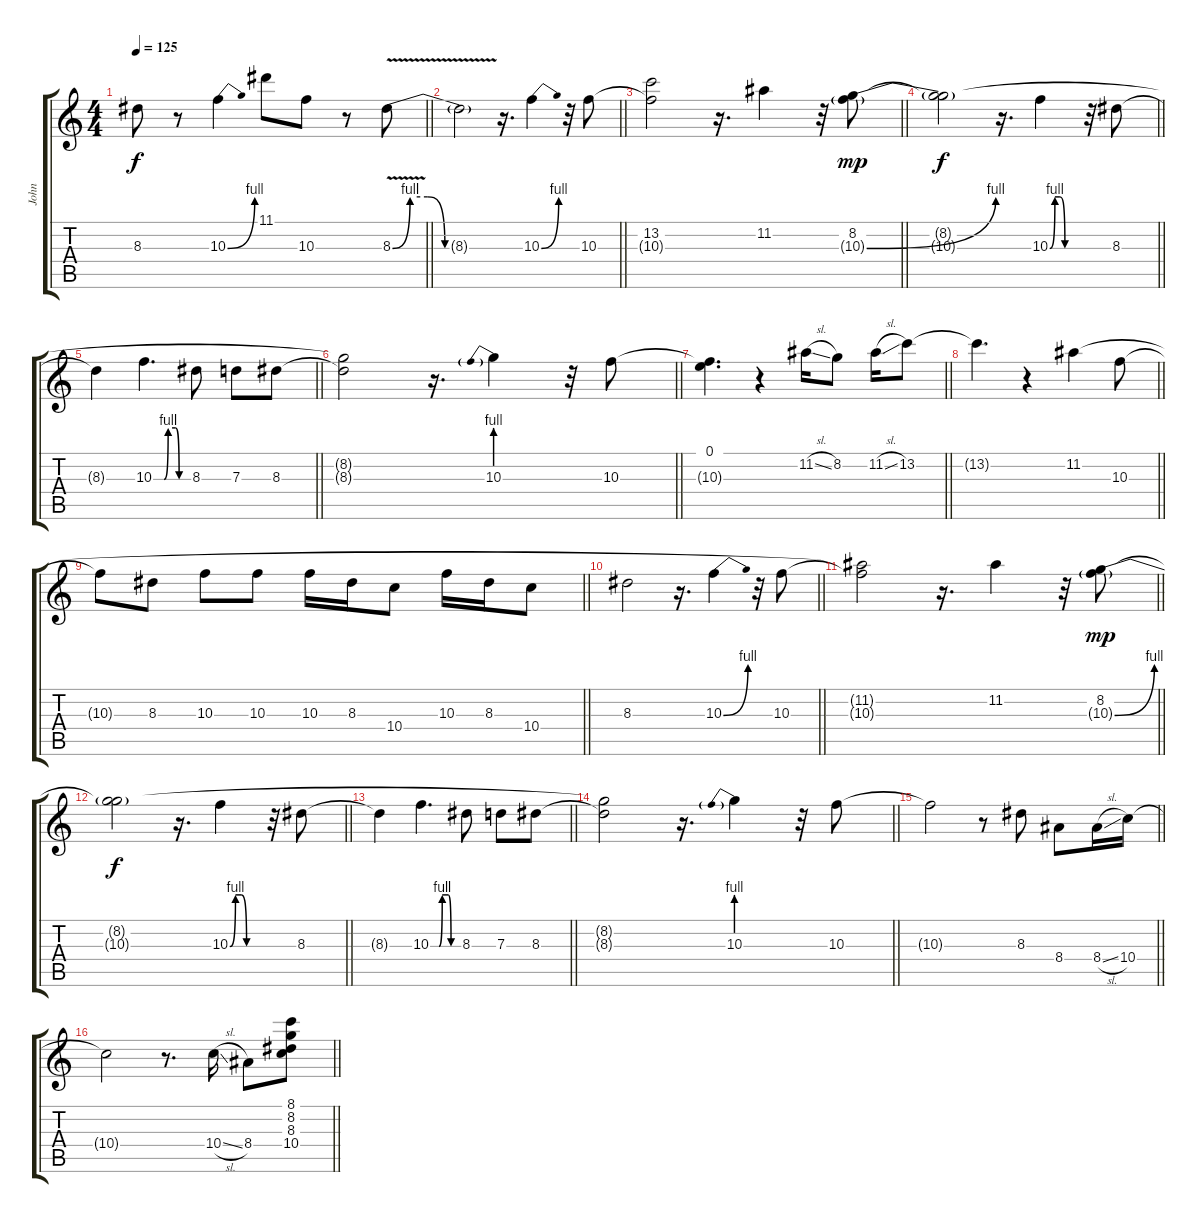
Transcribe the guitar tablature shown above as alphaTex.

\track ("John" "John") {instrument electricguitarclean}
\staff {score tabs}
\tuning (E4 B3 G3 D3 A2 E2) {hide}
\ts (4 4)
\tempo 125
\clef g2
\barLineRight lightlight
\ks c
8.3{t}.8{dy f} r.8 10.3{be (bend 0 0 60 4)}.4 11.1.8 10.3.8 r.8 8.3{be (custom 0 0 10 4 20 4 30 0 60 0) v}.8 |
\barLineRight lightlight
8.3{t}.2 r.16{d} 10.3{be (bend 0 0 60 4)}.4 r.32 10.3.8 |
\barLineRight lightlight
(13.2{t} 10.3{t}).2 r.16{d} 11.2.4 r.32 (8.2 10.3{be (bend 0 0 60 4) g}).8{dy mp} |
\barLineRight lightlight
(8.2{t} 10.3{t}).2{dy f} r.16{d} 10.3{be (custom 0 0 10 4 20 4 30 0 60 0)}.4 r.32 8.3.8 |
\barLineRight lightlight
8.3{t}.4 10.3{be (custom 0 0 18 0 25 4 38 4 44 0 60 0)}.4{d} 8.3.8 7.3.8 8.3.8 |
\barLineRight lightlight
(8.2{t} 8.3{t}).2 r.16{d} 10.3{be (prebend 0 4 60 4)}.4 r.32 10.3.8 |
\barLineRight lightlight
(0.1 10.3{t}).4{d} r.4 11.2{sl}.16 8.2.8 11.2{sl}.16 13.2.8 |
\barLineRight lightlight
13.2{t}.4{d} r.4 11.2.4 10.3.8 |
\barLineRight lightlight
10.3{t}.8 8.3.8 10.3.8 10.3.8 10.3.16 8.3.16 10.4.8 10.3.16 8.3.16 10.4.8 |
\barLineRight lightlight
8.3.2 r.16{d} 10.3{be (bend 0 0 60 4)}.4 r.32 10.3.8 |
\barLineRight lightlight
(11.2{t} 10.3{t}).2 r.16{d} 11.2.4 r.32 (8.2 10.3{be (bend 0 0 60 4) g}).8{dy mp} |
\barLineRight lightlight
(8.2{t} 10.3{t}).2{dy f} r.16{d} 10.3{be (custom 0 0 10 4 20 4 30 0 60 0)}.4 r.32 8.3.8 |
\barLineRight lightlight
8.3{t}.4 10.3{be (custom 0 0 18 0 25 4 38 4 44 0 60 0)}.4{d} 8.3.8 7.3.8 8.3.8 |
\barLineRight lightlight
(8.2{t} 8.3{t}).2 r.16{d} 10.3{be (prebend 0 4 60 4)}.4 r.32 10.3.8 |
\barLineRight lightlight
10.3{t}.2 r.8 8.3.8 8.4.8 8.4{sl}.16 10.4.16 |
\barLineRight lightlight
10.4{t}.2 r.8{d} 10.4{sl}.16 8.4.8 (8.1 8.2 8.3 10.4).8
